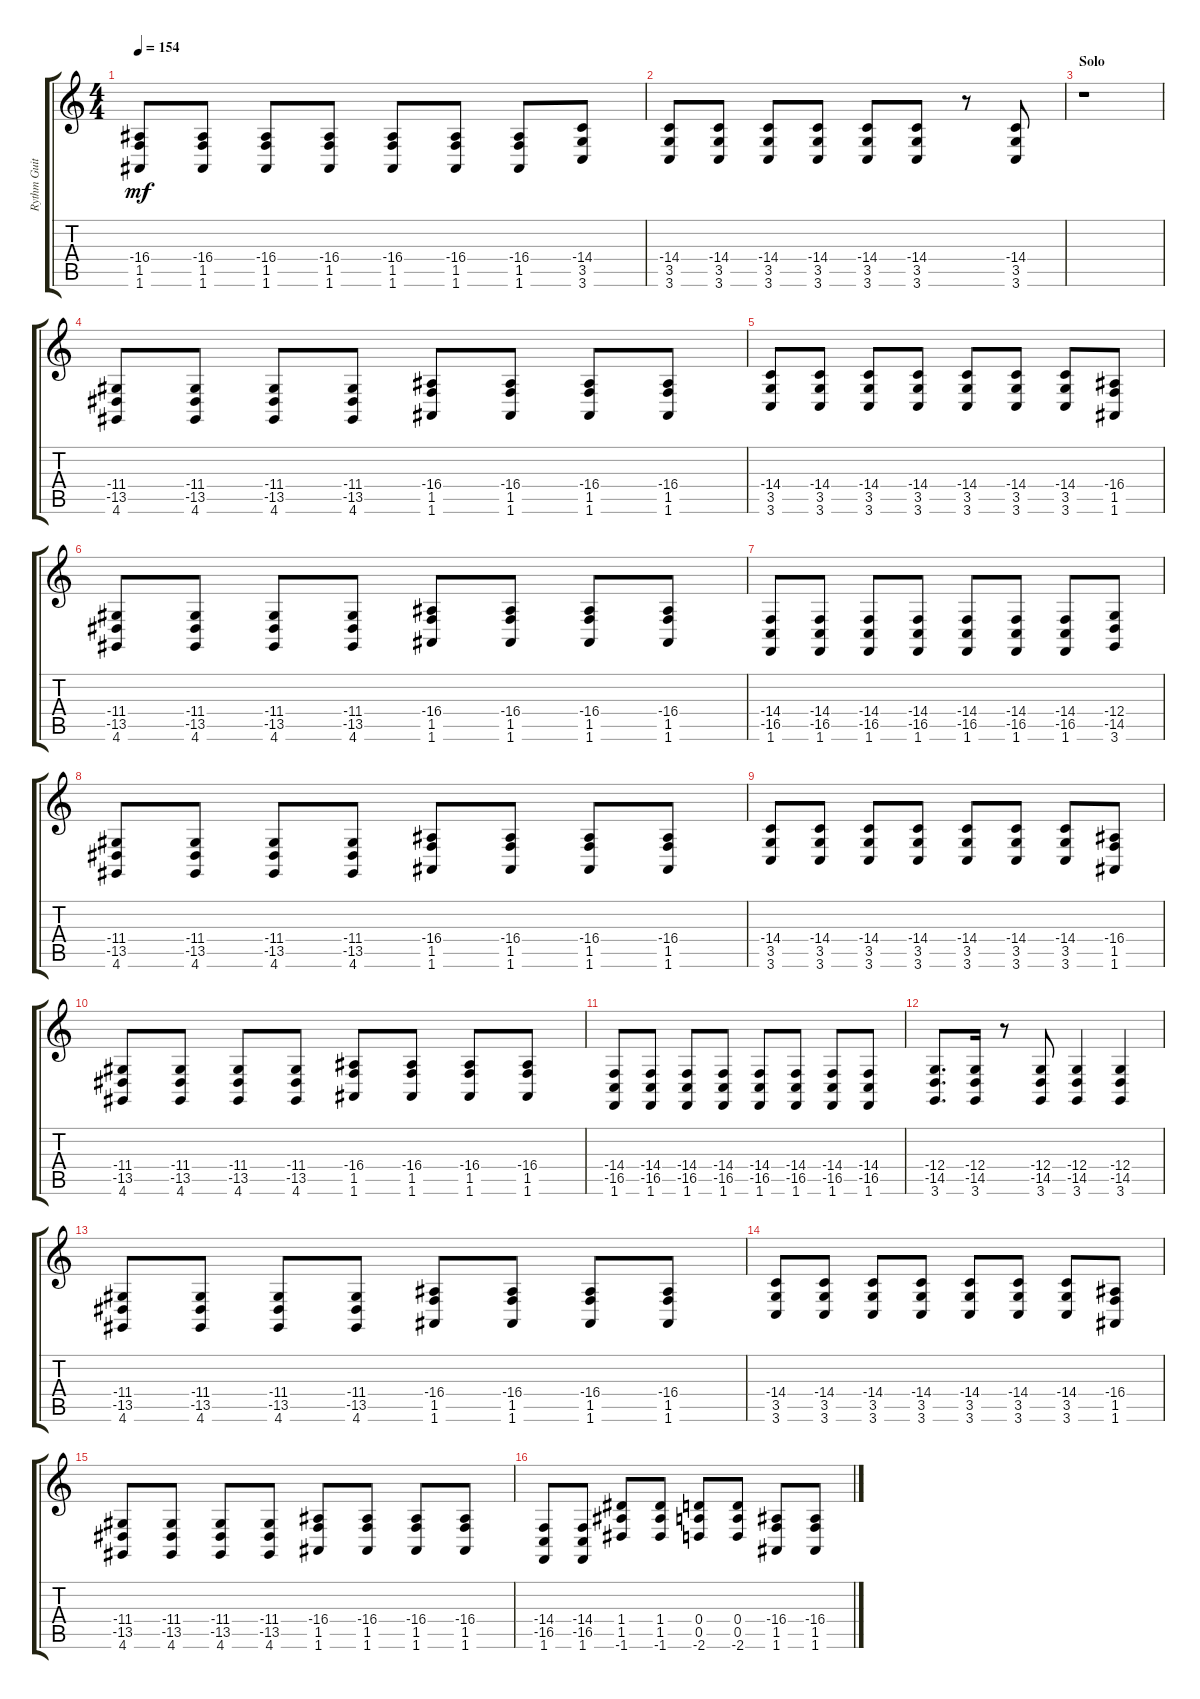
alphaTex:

\track ("Rythm Guitar" "Rythm Guit") {instrument overdrivenguitar}
\staff {score tabs}
\tuning (E4 B3 G3 D3 A2 E2) {hide}
\ts (4 4)
\tempo 154
\clef g2
\ks c
(-16.4 1.5 1.6).8{dy mf} (-16.4 1.5 1.6).8 (-16.4 1.5 1.6).8 (-16.4 1.5 1.6).8 (-16.4 1.5 1.6).8 (-16.4 1.5 1.6).8 (-16.4 1.5 1.6).8 (-14.4 3.5 3.6).8 |
(-14.4 3.5 3.6).8 (-14.4 3.5 3.6).8 (-14.4 3.5 3.6).8 (-14.4 3.5 3.6).8 (-14.4 3.5 3.6).8 (-14.4 3.5 3.6).8 r.8 (-14.4 3.5 3.6).8 |
\section ("" "Solo")
r.1 |
(-11.4 -13.5 4.6).8 (-11.4 -13.5 4.6).8 (-11.4 -13.5 4.6).8 (-11.4 -13.5 4.6).8 (-16.4 1.5 1.6).8 (-16.4 1.5 1.6).8 (-16.4 1.5 1.6).8 (-16.4 1.5 1.6).8 |
(-14.4 3.5 3.6).8 (-14.4 3.5 3.6).8 (-14.4 3.5 3.6).8 (-14.4 3.5 3.6).8 (-14.4 3.5 3.6).8 (-14.4 3.5 3.6).8 (-14.4 3.5 3.6).8 (-16.4 1.5 1.6).8 |
(-11.4 -13.5 4.6).8 (-11.4 -13.5 4.6).8 (-11.4 -13.5 4.6).8 (-11.4 -13.5 4.6).8 (-16.4 1.5 1.6).8 (-16.4 1.5 1.6).8 (-16.4 1.5 1.6).8 (-16.4 1.5 1.6).8 |
(-14.4 -16.5 1.6).8 (-14.4 -16.5 1.6).8 (-14.4 -16.5 1.6).8 (-14.4 -16.5 1.6).8 (-14.4 -16.5 1.6).8 (-14.4 -16.5 1.6).8 (-14.4 -16.5 1.6).8 (-12.4 -14.5 3.6).8 |
(-11.4 -13.5 4.6).8 (-11.4 -13.5 4.6).8 (-11.4 -13.5 4.6).8 (-11.4 -13.5 4.6).8 (-16.4 1.5 1.6).8 (-16.4 1.5 1.6).8 (-16.4 1.5 1.6).8 (-16.4 1.5 1.6).8 |
(-14.4 3.5 3.6).8 (-14.4 3.5 3.6).8 (-14.4 3.5 3.6).8 (-14.4 3.5 3.6).8 (-14.4 3.5 3.6).8 (-14.4 3.5 3.6).8 (-14.4 3.5 3.6).8 (-16.4 1.5 1.6).8 |
(-11.4 -13.5 4.6).8 (-11.4 -13.5 4.6).8 (-11.4 -13.5 4.6).8 (-11.4 -13.5 4.6).8 (-16.4 1.5 1.6).8 (-16.4 1.5 1.6).8 (-16.4 1.5 1.6).8 (-16.4 1.5 1.6).8 |
(-14.4 -16.5 1.6).8 (-14.4 -16.5 1.6).8 (-14.4 -16.5 1.6).8 (-14.4 -16.5 1.6).8 (-14.4 -16.5 1.6).8 (-14.4 -16.5 1.6).8 (-14.4 -16.5 1.6).8 (-14.4 -16.5 1.6).8 |
(-12.4 -14.5 3.6).8{d} (-12.4 -14.5 3.6).16 r.8 (-12.4 -14.5 3.6).8 (-12.4 -14.5 3.6).4 (-12.4 -14.5 3.6).4 |
(-11.4 -13.5 4.6).8 (-11.4 -13.5 4.6).8 (-11.4 -13.5 4.6).8 (-11.4 -13.5 4.6).8 (-16.4 1.5 1.6).8 (-16.4 1.5 1.6).8 (-16.4 1.5 1.6).8 (-16.4 1.5 1.6).8 |
(-14.4 3.5 3.6).8 (-14.4 3.5 3.6).8 (-14.4 3.5 3.6).8 (-14.4 3.5 3.6).8 (-14.4 3.5 3.6).8 (-14.4 3.5 3.6).8 (-14.4 3.5 3.6).8 (-16.4 1.5 1.6).8 |
(-11.4 -13.5 4.6).8 (-11.4 -13.5 4.6).8 (-11.4 -13.5 4.6).8 (-11.4 -13.5 4.6).8 (-16.4 1.5 1.6).8 (-16.4 1.5 1.6).8 (-16.4 1.5 1.6).8 (-16.4 1.5 1.6).8 |
(-14.4 -16.5 1.6).8 (-14.4 -16.5 1.6).8 (1.4 1.5 -1.6).8 (1.4 1.5 -1.6).8 (0.4 0.5 -2.6).8 (0.4 0.5 -2.6).8 (-16.4 1.5 1.6).8 (-16.4 1.5 1.6).8
